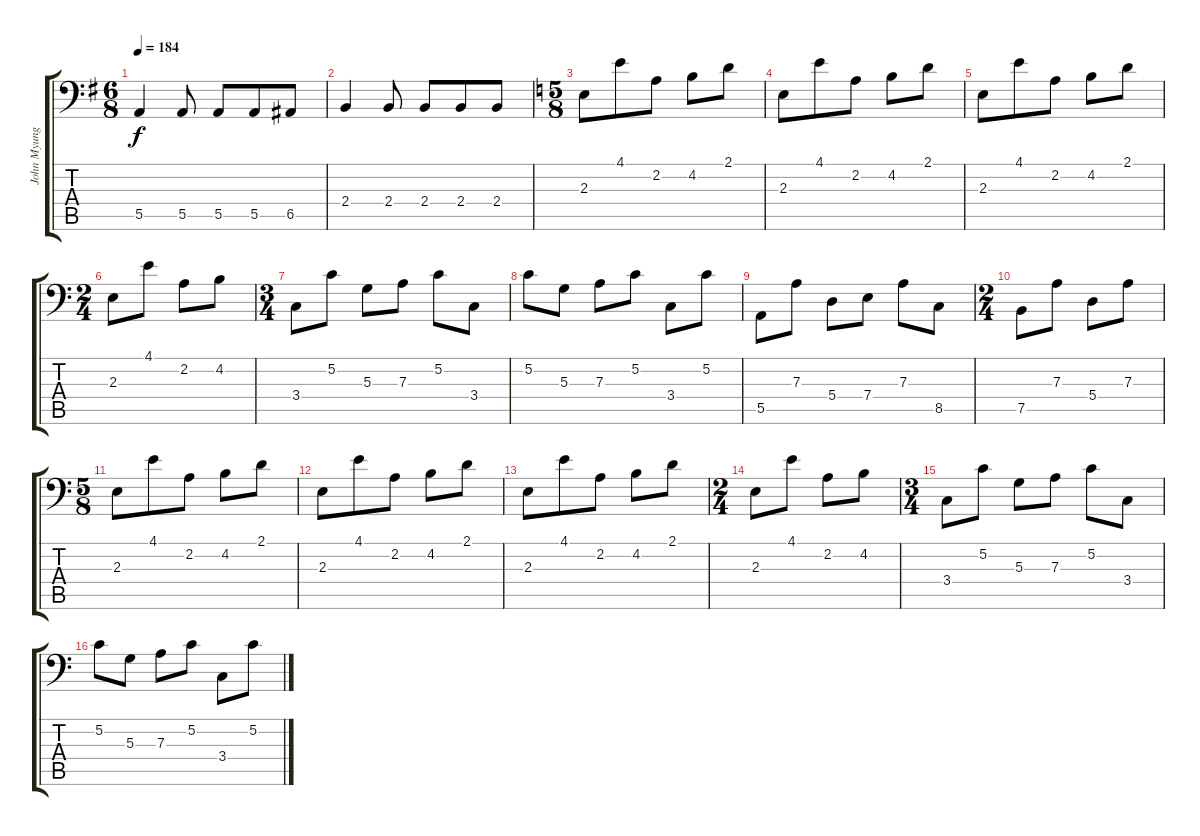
\track ("John Myung - Bass" "John Myung") {instrument electricbassfinger}
\staff {score tabs}
\tuning (C3 G2 D2 A1 E1 B0) {hide}
\ts (6 8)
\tempo 184
\clef f4
\ks g
5.5.4{dy f} 5.5.8 5.5.8 5.5.8 6.5.8 |
2.4.4 2.4.8 2.4.8 2.4.8 2.4.8 |
\ts (5 8)
\ks c
2.3.8 4.1.8 2.2.8 4.2.8 2.1.8 |
2.3.8 4.1.8 2.2.8 4.2.8 2.1.8 |
2.3.8 4.1.8 2.2.8 4.2.8 2.1.8 |
\ts (2 4)
2.3.8 4.1.8 2.2.8 4.2.8 |
\ts (3 4)
3.4.8 5.2.8 5.3.8 7.3.8 5.2.8 3.4.8 |
5.2.8 5.3.8 7.3.8 5.2.8 3.4.8 5.2.8 |
5.5.8 7.3.8 5.4.8 7.4.8 7.3.8 8.5.8 |
\ts (2 4)
7.5.8 7.3.8 5.4.8 7.3.8 |
\ts (5 8)
2.3.8 4.1.8 2.2.8 4.2.8 2.1.8 |
2.3.8 4.1.8 2.2.8 4.2.8 2.1.8 |
2.3.8 4.1.8 2.2.8 4.2.8 2.1.8 |
\ts (2 4)
2.3.8 4.1.8 2.2.8 4.2.8 |
\ts (3 4)
3.4.8 5.2.8 5.3.8 7.3.8 5.2.8 3.4.8 |
5.2.8 5.3.8 7.3.8 5.2.8 3.4.8 5.2.8
